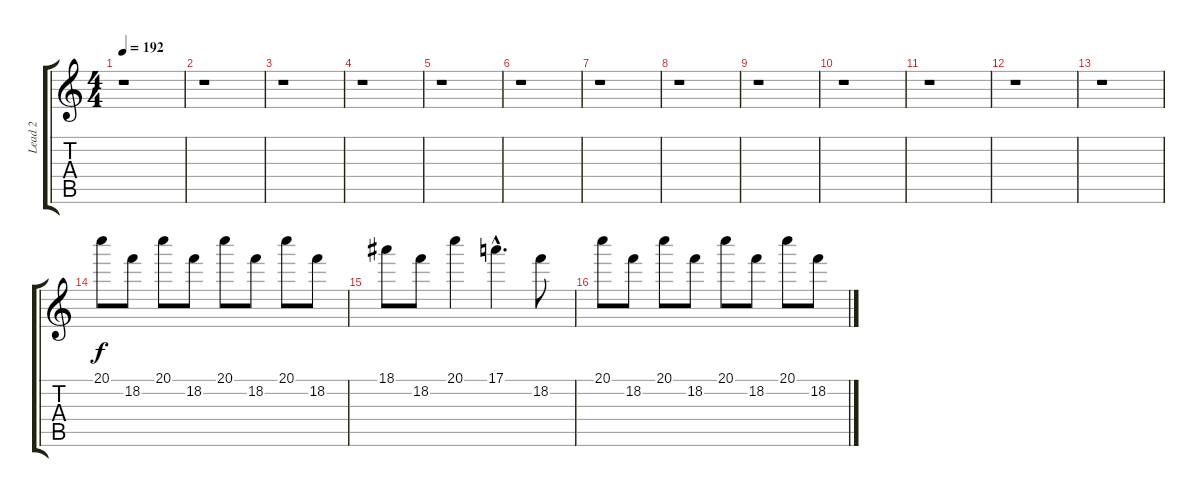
\track ("Lead 2" "Lead 2") {instrument distortionguitar}
\staff {score tabs}
\tuning (E4 B3 G3 D3 A2 E2) {hide}
\ts (4 4)
\tempo 192
\clef g2
\ks c
r.1{dy f} |
r.1 |
r.1 |
r.1 |
r.1 |
r.1 |
r.1 |
r.1 |
r.1 |
r.1 |
r.1 |
r.1 |
r.1 |
20.1.8 18.2.8 20.1.8 18.2.8 20.1.8 18.2.8 20.1.8 18.2.8 |
18.1.8 18.2.8 20.1.4 17.1{hac}.4{d} 18.2.8 |
20.1.8 18.2.8 20.1.8 18.2.8 20.1.8 18.2.8 20.1.8 18.2.8
